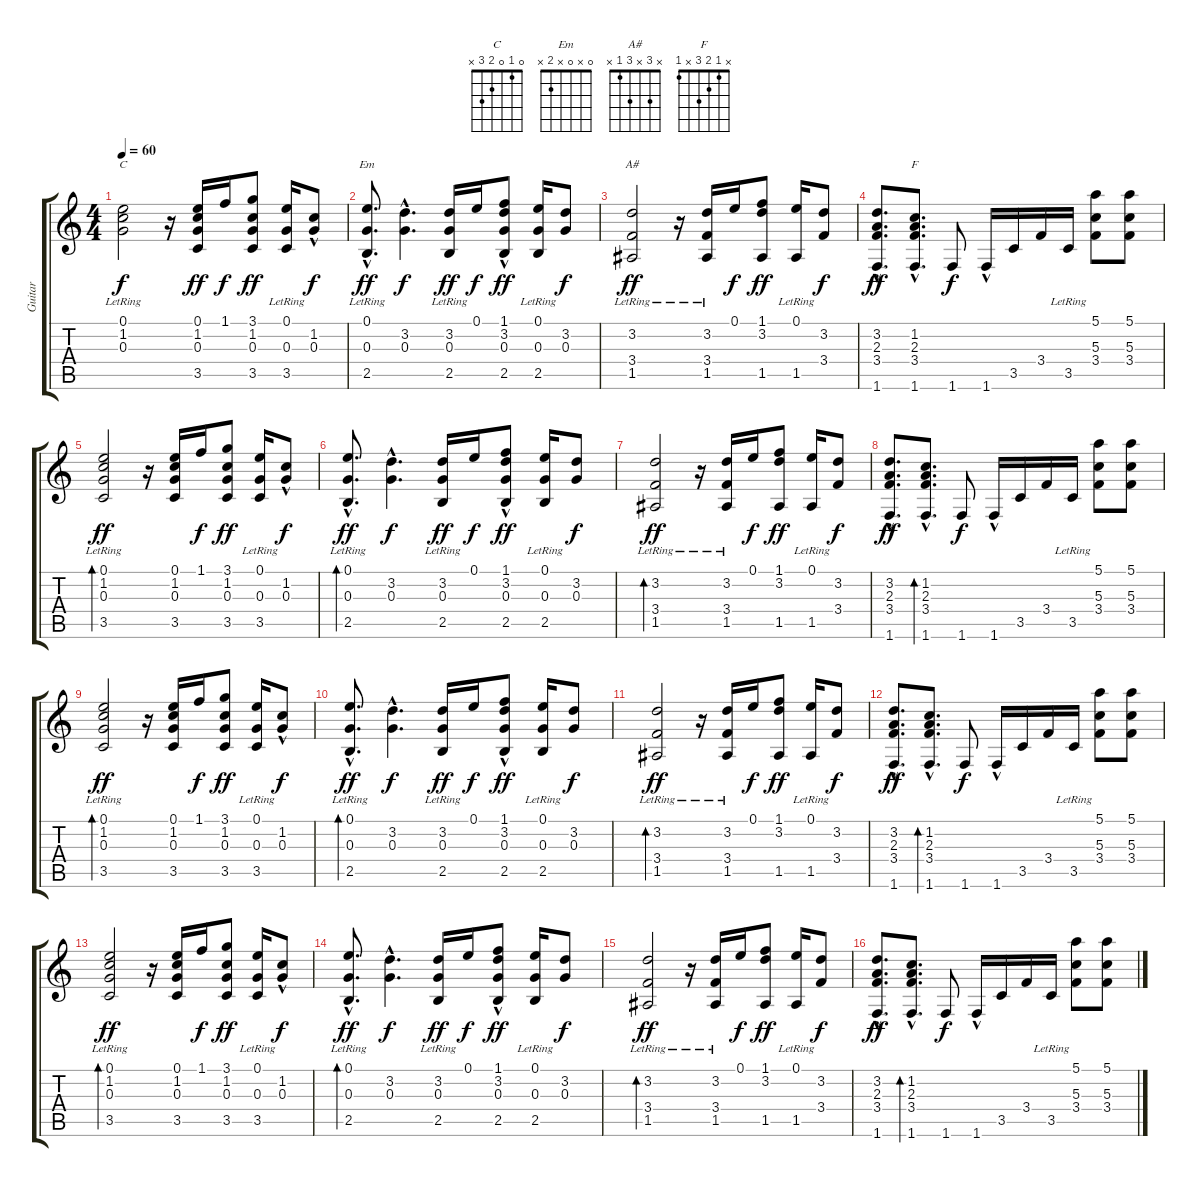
\track ("Guitar" "Guitar") {instrument acousticguitarsteel}
\staff {score tabs}
\tuning (E4 B3 G3 D3 A2 E2) {hide}
\chord ("C" 0 1 0 2 3 x)
\chord ("Em" 0 x 0 x 2 x)
\chord ("A#" x 3 x 3 1 x)
\chord ("F" x 1 2 3 x 1)
\ts (4 4)
\tempo 60
\clef g2
\ks c
(0.1{lr} 1.2{lr} 0.3{lr}).2{ch "C" dy f} r.16 (0.1 1.2 0.3 3.5).16{dy ff} 1.1.16{dy f} (3.1 1.2 0.3 3.5).8{dy ff} (0.1 0.3 3.5{lr}).16 (1.2{hac} 0.3).8{dy f} |
(0.1{hac lr} 0.3{hac} 2.5{hac}).8{d ch "Em" dy ff} (3.2{hac} 0.3{hac}).4{d dy f} (3.2 0.3 2.5{lr}).16{dy ff} 0.1.16{dy f} (1.1 3.2 0.3{hac} 2.5).8{dy ff} (0.1{lr} 0.3 2.5{lr}).16 (3.2 0.3).8{dy f} |
(3.2{lr} 3.4{lr} 1.5{lr}).2{ch "A#" dy ff} r.16 (3.2{lr} 3.4{lr} 1.5{lr}).16 0.1.16{dy f} (1.1 3.2 1.5).8{dy ff} (0.1{lr} 1.5{lr}).16 (3.2 3.4).8{dy f} |
(3.2{hac} 2.3{hac} 3.4{hac} 1.6{hac}).8{d dy ff} (1.2{hac} 2.3{hac} 3.4{hac} 1.6{hac}).8{d ch "F"} 1.6.8{dy f} 1.6{hac}.16 3.5.16 3.4.16 3.5{lr}.16 (5.1 5.3 3.4).8 (5.1 5.3 3.4).8 |
(0.1{lr} 1.2{lr} 0.3{lr} 3.5{lr}).2{bd 120 dy ff} r.16 (0.1 1.2 0.3 3.5).16 1.1.16{dy f} (3.1 1.2 0.3 3.5).8{dy ff} (0.1 0.3 3.5{lr}).16 (1.2{hac} 0.3).8{dy f} |
(0.1{hac lr} 0.3{hac} 2.5{hac}).8{d bd 120 dy ff} (3.2{hac} 0.3{hac}).4{d dy f} (3.2 0.3 2.5{lr}).16{dy ff} 0.1.16{dy f} (1.1 3.2 0.3{hac} 2.5).8{dy ff} (0.1{lr} 0.3 2.5{lr}).16 (3.2 0.3).8{dy f} |
(3.2{lr} 3.4{lr} 1.5{lr}).2{bd 120 dy ff} r.16 (3.2{lr} 3.4{lr} 1.5{lr}).16 0.1.16{dy f} (1.1 3.2 1.5).8{dy ff} (0.1{lr} 1.5{lr}).16 (3.2 3.4).8{dy f} |
(3.2{hac} 2.3{hac} 3.4{hac} 1.6{hac}).8{d dy ff} (1.2{hac} 2.3{hac} 3.4{hac} 1.6{hac}).8{d bd 120} 1.6.8{dy f} 1.6{hac}.16 3.5.16 3.4.16 3.5{lr}.16 (5.1 5.3 3.4).8 (5.1 5.3 3.4).8 |
(0.1{lr} 1.2{lr} 0.3{lr} 3.5{lr}).2{bd 120 dy ff} r.16 (0.1 1.2 0.3 3.5).16 1.1.16{dy f} (3.1 1.2 0.3 3.5).8{dy ff} (0.1 0.3 3.5{lr}).16 (1.2{hac} 0.3).8{dy f} |
(0.1{hac lr} 0.3{hac} 2.5{hac}).8{d bd 120 dy ff} (3.2{hac} 0.3{hac}).4{d dy f} (3.2 0.3 2.5{lr}).16{dy ff} 0.1.16{dy f} (1.1 3.2 0.3{hac} 2.5).8{dy ff} (0.1{lr} 0.3 2.5{lr}).16 (3.2 0.3).8{dy f} |
(3.2{lr} 3.4{lr} 1.5{lr}).2{bd 120 dy ff} r.16 (3.2{lr} 3.4{lr} 1.5{lr}).16 0.1.16{dy f} (1.1 3.2 1.5).8{dy ff} (0.1{lr} 1.5{lr}).16 (3.2 3.4).8{dy f} |
(3.2{hac} 2.3{hac} 3.4{hac} 1.6{hac}).8{d dy ff} (1.2{hac} 2.3{hac} 3.4{hac} 1.6{hac}).8{d bd 120} 1.6.8{dy f} 1.6{hac}.16 3.5.16 3.4.16 3.5{lr}.16 (5.1 5.3 3.4).8 (5.1 5.3 3.4).8 |
(0.1{lr} 1.2{lr} 0.3{lr} 3.5{lr}).2{bd 120 dy ff} r.16 (0.1 1.2 0.3 3.5).16 1.1.16{dy f} (3.1 1.2 0.3 3.5).8{dy ff} (0.1 0.3 3.5{lr}).16 (1.2{hac} 0.3).8{dy f} |
(0.1{hac lr} 0.3{hac} 2.5{hac}).8{d bd 120 dy ff} (3.2{hac} 0.3{hac}).4{d dy f} (3.2 0.3 2.5{lr}).16{dy ff} 0.1.16{dy f} (1.1 3.2 0.3{hac} 2.5).8{dy ff} (0.1{lr} 0.3 2.5{lr}).16 (3.2 0.3).8{dy f} |
(3.2{lr} 3.4{lr} 1.5{lr}).2{bd 120 dy ff} r.16 (3.2{lr} 3.4{lr} 1.5{lr}).16 0.1.16{dy f} (1.1 3.2 1.5).8{dy ff} (0.1{lr} 1.5{lr}).16 (3.2 3.4).8{dy f} |
(3.2{hac} 2.3{hac} 3.4{hac} 1.6{hac}).8{d dy ff} (1.2{hac} 2.3{hac} 3.4{hac} 1.6{hac}).8{d bd 120} 1.6.8{dy f} 1.6{hac}.16 3.5.16 3.4.16 3.5{lr}.16 (5.1 5.3 3.4).8 (5.1 5.3 3.4).8
